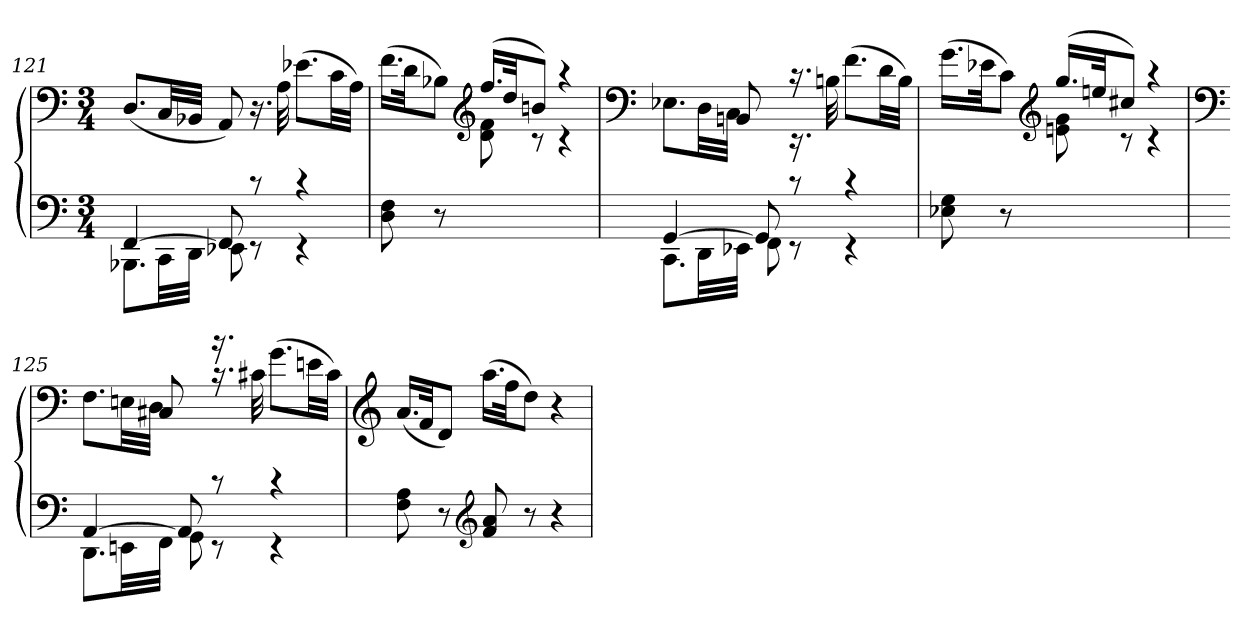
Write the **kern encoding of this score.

**kern	**kern
*part1	*part1
*staff2	*staff1
*clefF4	*clefF4
*k[]	*k[]
*C:	*C:
*M3/4	*M3/4
=121	=121
*^	*
[>4FF/	8.BBB-X\L	(<8.D/L
.	32CC\LL	32C/LL
.	32DD\JJJ	32BB-X/JJJ
8FF/]	8EE-X\	8AA/)
8rc	8rEE	16.r
.	.	32A\
4rc	4rEE	(>8.e-X\L
.	.	32c\LL
.	.	32A\JJJ)
*v	*v	*
!!LO:LB:g=z
=122	=122
*	*^
8D\ 8F\	(>16.f\LL	4ryy
.	32d\Jk	.
8r	8B-X\J)	.
*	*clefG2	*
2ryy	(>16.ff/LL	8d\ 8f\
.	32dd/Jk	.
.	8bn/J)	8rc
.	4raa	4rc
!!LO:LB:g=z	!!
=123	=123	=123
*	*clefF4	*
*^	*	*
[>4GG/	8.CC\L	8..ryy	8.E-X\L
.	32DD\LL	.	32D\LL
.	32EE-X\JJJ	8BBn/	32C\JJJ
8GG/]	8FF\	.	8ryy
.	.	32ryy	.
8rc	8rEE	16.rc	16.rEE
.	.	32Bn\	4ryy
4rc	4rEE	(<8.f\L	.
.	.	32d\LL	.
.	.	32B\JJJ)	32ryy
*v	*v	*	*
=124	=124	=124
8E-X\ 8G\	(>16.g\LL	4ryy
.	32e-X\Jk	.
8r	8c\J)	.
*	*clefG2	*
2ryy	(>16.gg/LL	8en\ 8g\
.	32een/Jk	.
.	8cc#X/J)	8rc
.	4raa	4rc
=125	=125	=125
*	*clefF4	*
*^	*	*
[>4AA/	8.DD\L	8..ryy	8.F\L
.	32EEn\LL	.	32En\LL
.	32FF\JJJ	8C#X/	32D\JJJ
8AA/]	8GG\	.	8ryy
.	.	32ryy	.
8rc	8rEE	16.rc	16.rb
.	.	32c#X\	4ryy
4rc	4rEE	(>8.g\L	.
.	.	32en\LL	.
.	.	32c#\JJJ)	32ryy
*v	*v	*	*
*	*v	*v
!!LO:LB:g=z
=126	=126
*	*clefG2
8F\ 8A\	(<16.a/LL
.	32f/Jk
8r	8d/J)
*clefG2	*
8f/ 8a/	(>16.aa\LL
.	32ff\Jk
8r	8dd\J)
4r	4r
=	=
*-	*-
